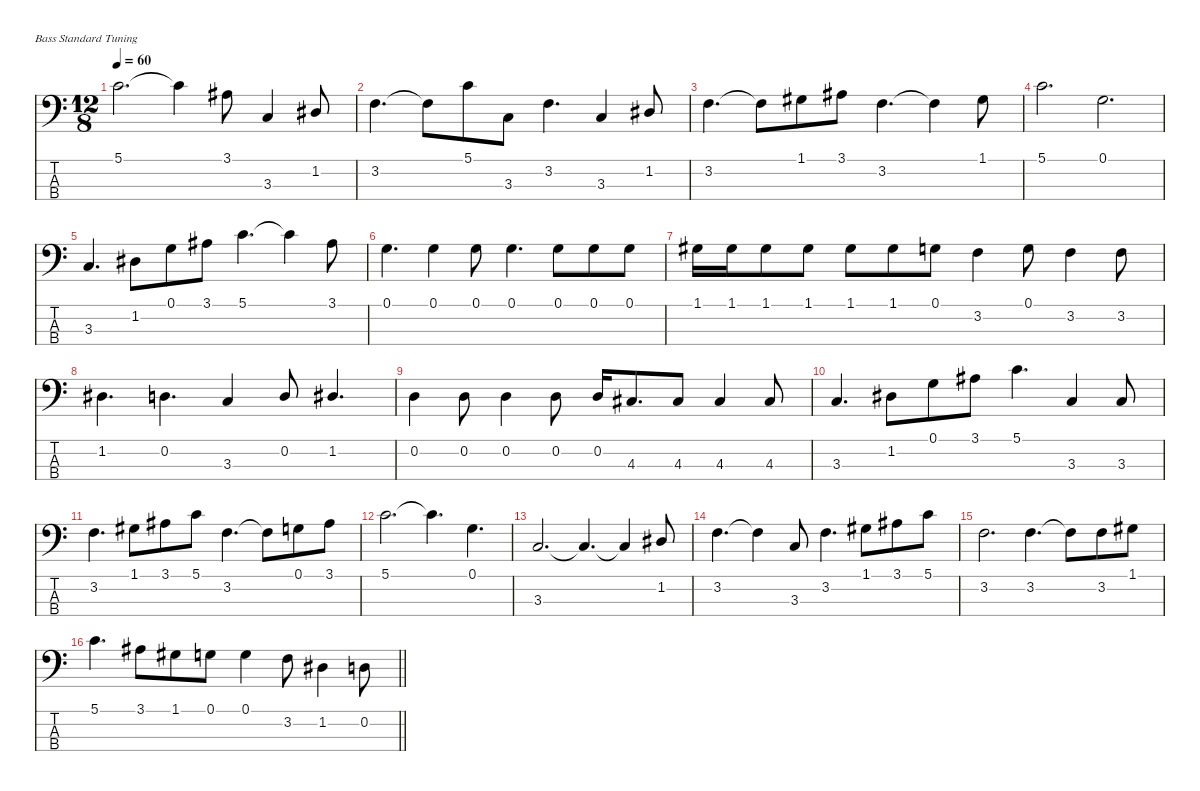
\defaultSystemsLayout 4
\hideDynamics
\bracketExtendMode nobrackets
\singleTrackTrackNamePolicy hidden
\multiTrackTrackNamePolicy hidden
\otherSystemsTrackNameOrientation horizontal
\track ("Bass" "el.bs.") {instrument electricbassfinger}
\staff {score tabs}
\tuning (G2 D2 A1 E1)
\ts (12 8)
\tempo 60
\clef f4
\ks c
5.1.2{d dy f beam Down} 5.1{t}.4{beam Down} 3.1{acc #}.8{beam Down} 3.3.4{beam Up} 1.2{acc #}.8{beam Up} |
3.2.4{d beam Down} 3.2{t}.8{beam Down} 5.1.8{beam Down} 3.3.8{beam Down} 3.2.4{d beam Down} 3.3.4{beam Up} 1.2{acc #}.8{beam Up} |
3.2.4{d beam Down} 3.2{t}.8{beam Down} 1.1{acc #}.8{beam Down} 3.1{acc #}.8{beam Down} 3.2.4{d beam Down} 3.2{t}.4{beam Down} 1.1{acc #}.8{beam Down} |
5.1.2{d beam Down} 0.1.2{d beam Down} |
3.3.4{d beam Up} 1.2{acc #}.8{beam Down} 0.1.8{beam Down} 3.1{acc #}.8{beam Down} 5.1.4{d beam Down} 5.1{t}.4{beam Down} 3.1{acc #}.8{beam Down} |
0.1.4{d beam Down} 0.1.4{beam Down} 0.1.8{beam Down} 0.1.4{d beam Down} 0.1.8{beam Down} 0.1.8{beam Down} 0.1.8{beam Down} |
1.1{acc #}.16{beam Down} 1.1{acc #}.16{beam Down} 1.1{acc #}.8{beam Down} 1.1{acc #}.8{beam Down} 1.1{acc #}.8{beam Down} 1.1{acc #}.8{beam Down} 0.1.8{beam Down} 3.2.4{beam Down} 0.1.8{beam Down} 3.2.4{beam Down} 3.2.8{beam Down} |
1.2{acc #}.4{d beam Down} 0.2.4{d beam Down} 3.3.4{beam Up} 0.2.8{beam Up} 1.2{acc #}.4{d beam Up} |
0.2.4{beam Down} 0.2.8{beam Down} 0.2.4{beam Down} 0.2.8{beam Down} 0.2.16{beam Up} 4.3{acc #}.8{d beam Up} 4.3{acc #}.8{beam Up} 4.3{acc #}.4{beam Up} 4.3{acc #}.8{beam Up} |
3.3.4{d beam Up} 1.2{acc #}.8{beam Down} 0.1.8{beam Down} 3.1{acc #}.8{beam Down} 5.1.4{d beam Down} 3.3.4{beam Up} 3.3.8{beam Up} |
3.2.4{d beam Down} 1.1{acc #}.8{beam Down} 3.1{acc #}.8{beam Down} 5.1.8{beam Down} 3.2.4{d beam Down} 3.2{t}.8{beam Down} 0.1.8{beam Down} 3.1{acc #}.8{beam Down} |
5.1.2{d beam Down} 5.1{t}.4{d beam Down} 0.1.4{d beam Down} |
3.3.2{d beam Up} 3.3{t}.4{d beam Up} 3.3{t}.4{beam Up} 1.2{acc #}.8{beam Up} |
3.2.4{d beam Down} 3.2{t}.4{beam Down} 3.3.8{beam Up} 3.2.4{d beam Down} 1.1{acc #}.8{beam Down} 3.1{acc #}.8{beam Down} 5.1.8{beam Down} |
3.2.2{d beam Down} 3.2.4{d beam Down} 3.2{t}.8{beam Down} 3.2.8{beam Down} 1.1{acc #}.8{beam Down} |
\barLineRight lightlight
5.1.4{d beam Down} 3.1{acc #}.8{beam Down} 1.1{acc #}.8{beam Down} 0.1.8{beam Down} 0.1.4{beam Down} 3.2.8{beam Down} 1.2{acc #}.4{beam Down} 0.2.8{beam Down}
